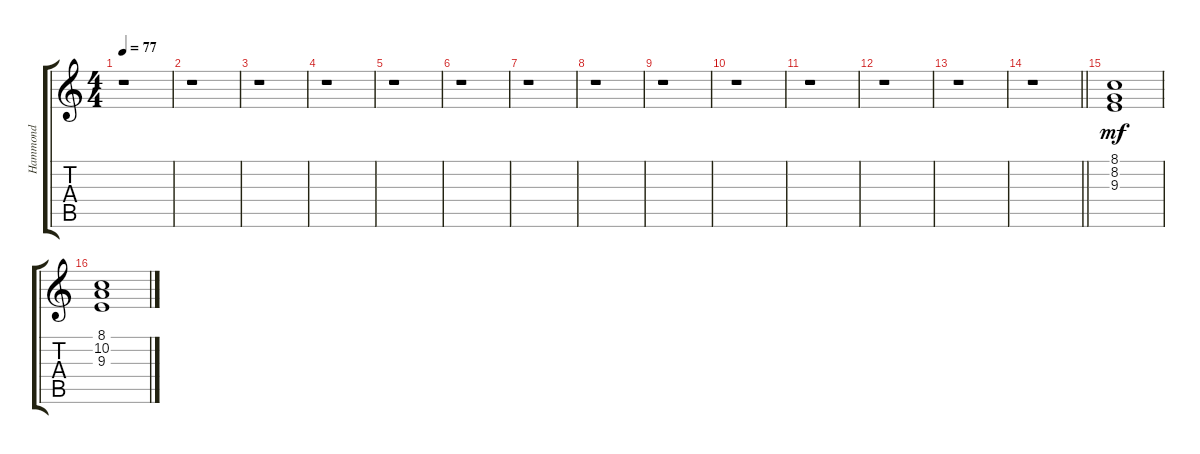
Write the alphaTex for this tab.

\track ("Hammond" "Hammond") {instrument drawbarorgan}
\staff {score tabs}
\tuning (E4 B3 G3 D3 A2 E2) {hide}
\ts (4 4)
\tempo 77
\clef g2
\ks c
r.1{dy f} |
r.1 |
r.1 |
r.1 |
r.1 |
r.1 |
r.1 |
r.1 |
r.1 |
r.1 |
r.1 |
r.1 |
r.1 |
\barLineRight lightlight
r.1 |
(8.1 8.2 9.3).1{dy mf} |
(8.1 10.2 9.3).1
